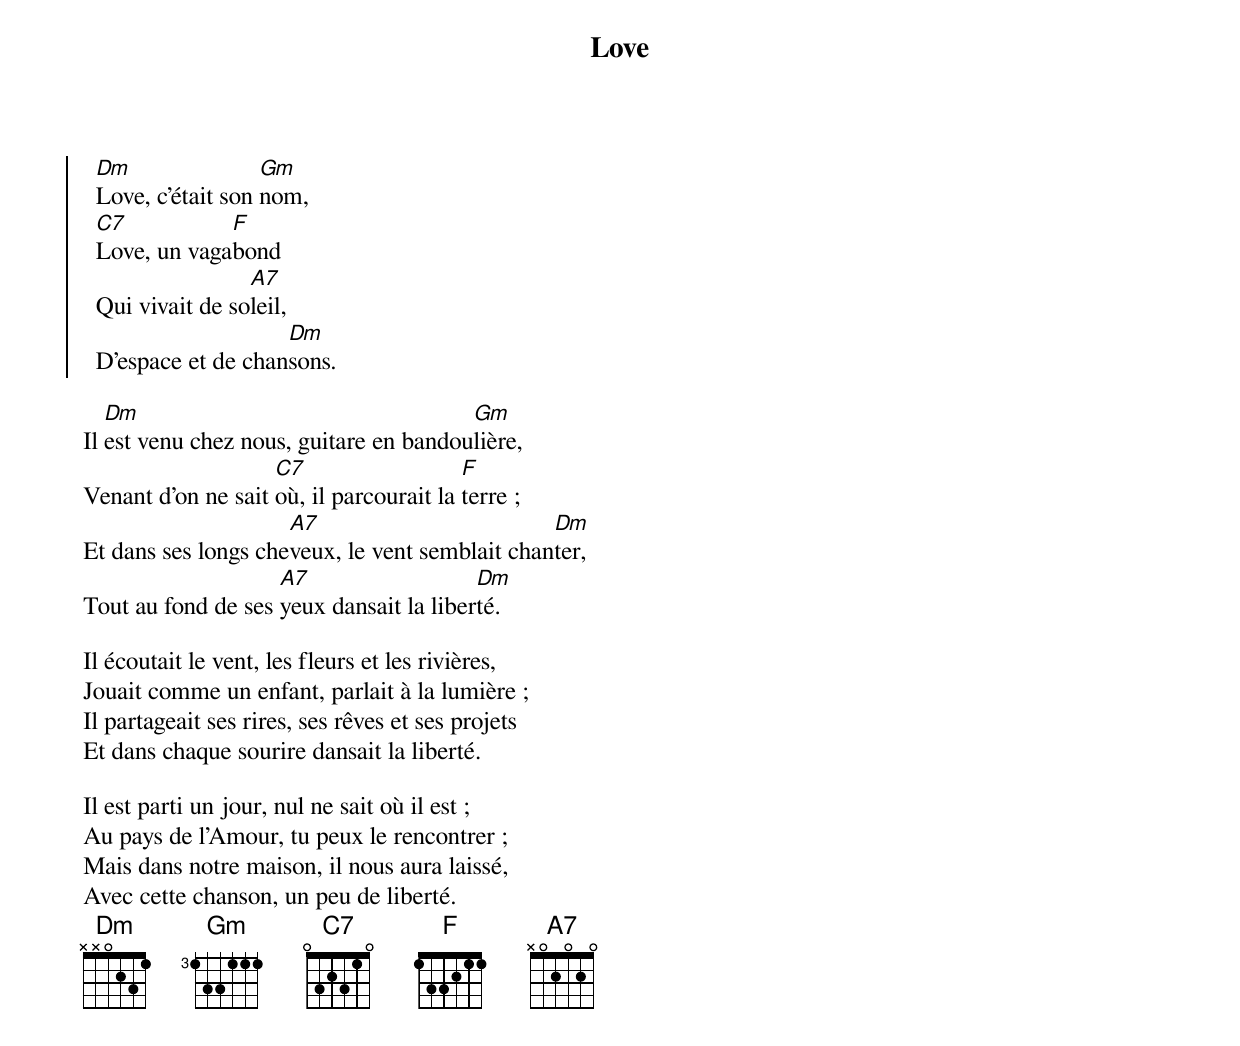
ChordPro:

{title: Love}
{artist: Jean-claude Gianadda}
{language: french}
{columns: 2}

{start_of_chorus}
  [Dm]Love, c’était son [Gm]nom,
  [C7]Love, un vaga[F]bond
  Qui vivait de so[A7]leil,
  D’espace et de chan[Dm]sons.
{end_of_chorus}

Il [Dm]est venu chez nous, guitare en bandou[Gm]lière,
Venant d’on ne sait [C7]où, il parcourait la [F]terre ;
Et dans ses longs che[A7]veux, le vent semblait chan[Dm]ter,
Tout au fond de ses [A7]yeux dansait la liber[Dm]té.

Il écoutait le vent, les fleurs et les rivières,
Jouait comme un enfant, parlait à la lumière ;
Il partageait ses rires, ses rêves et ses projets
Et dans chaque sourire dansait la liberté.

Il est parti un jour, nul ne sait où il est ;
Au pays de l’Amour, tu peux le rencontrer ;
Mais dans notre maison, il nous aura laissé,
Avec cette chanson, un peu de liberté.
